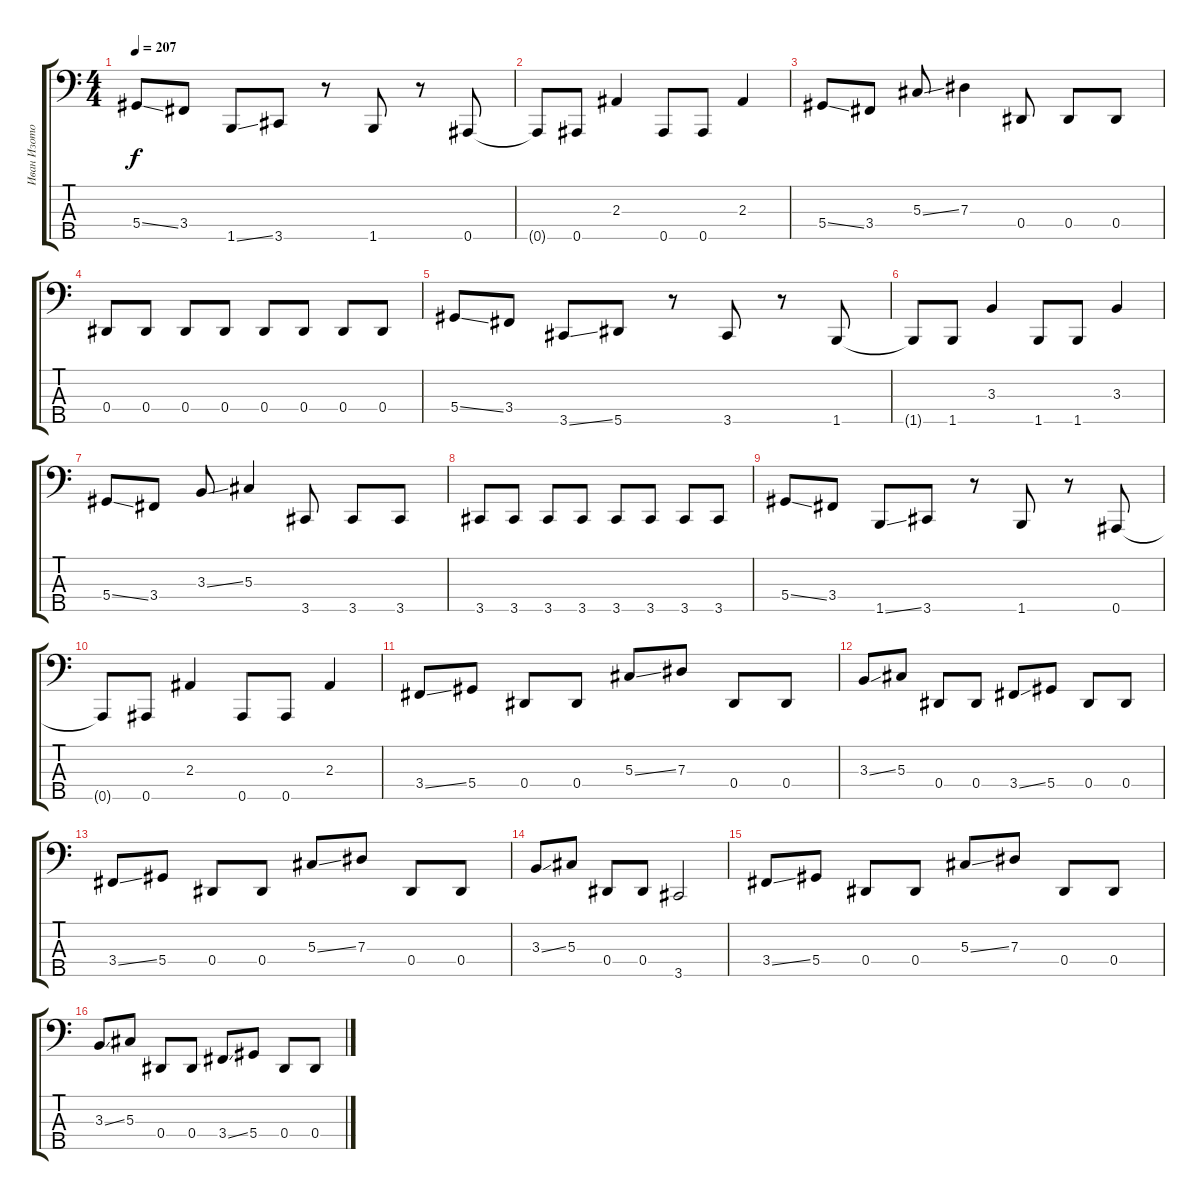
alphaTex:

\track ("Иван Изотов" "Иван Изото") {instrument electricbasspick}
\staff {score tabs}
\tuning (Gb2 Db2 Ab1 Eb1 Bb0) {hide}
\ts (4 4)
\tempo 207
\clef f4
\ks c
5.4{ss}.8{dy f} 3.4.8 1.5{ss}.8 3.5.8 r.8 1.5.8 r.8 0.5.8 |
0.5{t}.8 0.5.8 2.3.4 0.5.8 0.5.8 2.3.4 |
5.4{ss}.8 3.4.8 5.3{ss}.8 7.3.4 0.4.8 0.4.8 0.4.8 |
0.4.8 0.4.8 0.4.8 0.4.8 0.4.8 0.4.8 0.4.8 0.4.8 |
5.4{ss}.8 3.4.8 3.5{ss}.8 5.5.8 r.8 3.5.8 r.8 1.5.8 |
1.5{t}.8 1.5.8 3.3.4 1.5.8 1.5.8 3.3.4 |
5.4{ss}.8 3.4.8 3.3{ss}.8 5.3.4 3.5.8 3.5.8 3.5.8 |
3.5.8 3.5.8 3.5.8 3.5.8 3.5.8 3.5.8 3.5.8 3.5.8 |
5.4{ss}.8 3.4.8 1.5{ss}.8 3.5.8 r.8 1.5.8 r.8 0.5.8 |
0.5{t}.8 0.5.8 2.3.4 0.5.8 0.5.8 2.3.4 |
3.4{ss}.8 5.4.8 0.4.8 0.4.8 5.3{ss}.8 7.3.8 0.4.8 0.4.8 |
3.3{ss}.8 5.3.8 0.4.8 0.4.8 3.4{ss}.8 5.4.8 0.4.8 0.4.8 |
3.4{ss}.8 5.4.8 0.4.8 0.4.8 5.3{ss}.8 7.3.8 0.4.8 0.4.8 |
3.3{ss}.8 5.3.8 0.4.8 0.4.8 3.5.2 |
3.4{ss}.8 5.4.8 0.4.8 0.4.8 5.3{ss}.8 7.3.8 0.4.8 0.4.8 |
3.3{ss}.8 5.3.8 0.4.8 0.4.8 3.4{ss}.8 5.4.8 0.4.8 0.4.8
